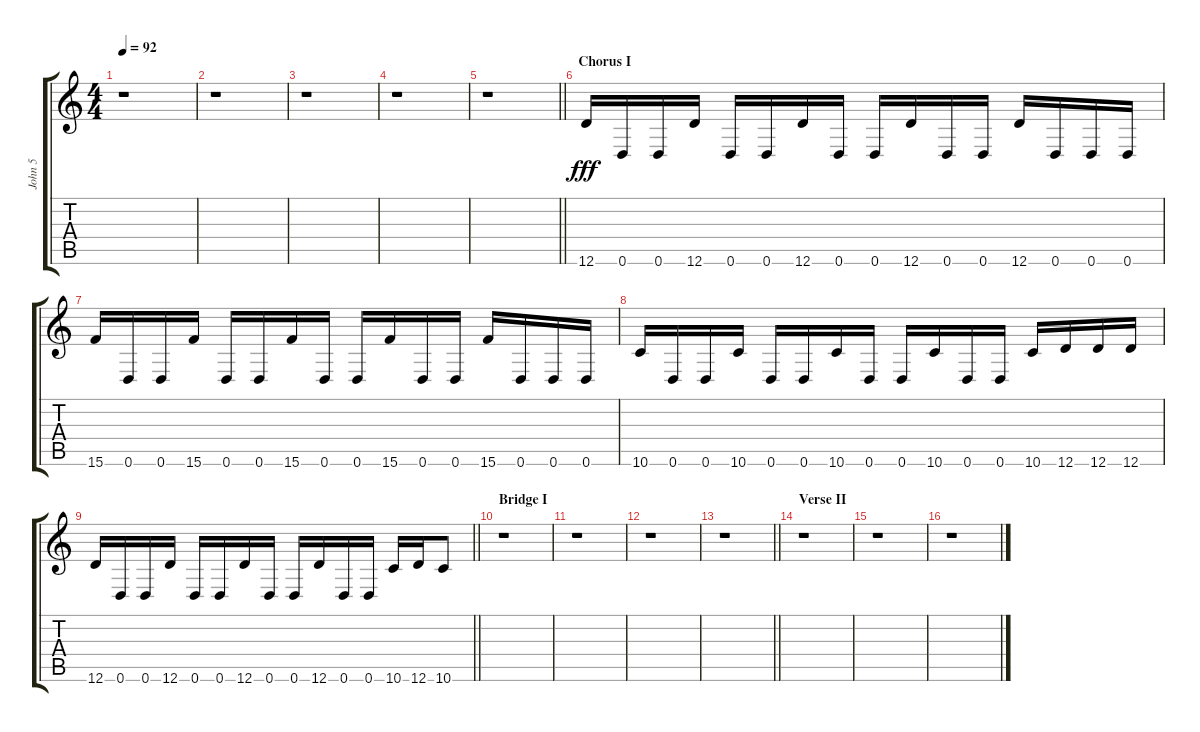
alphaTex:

\track ("John 5" "John 5") {instrument overdrivenguitar}
\staff {score tabs}
\tuning (E4 B3 G3 D3 A2 D2) {hide}
\ts (4 4)
\tempo 92
\clef g2
\ks c
r.1{dy fff} |
r.1 |
r.1 |
r.1 |
\barLineRight lightlight
r.1 |
\section ("" "Chorus I")
12.6.16 0.6.16 0.6.16 12.6.16 0.6.16 0.6.16 12.6.16 0.6.16 0.6.16 12.6.16 0.6.16 0.6.16 12.6.16 0.6.16 0.6.16 0.6.16 |
15.6.16 0.6.16 0.6.16 15.6.16 0.6.16 0.6.16 15.6.16 0.6.16 0.6.16 15.6.16 0.6.16 0.6.16 15.6.16 0.6.16 0.6.16 0.6.16 |
10.6.16 0.6.16 0.6.16 10.6.16 0.6.16 0.6.16 10.6.16 0.6.16 0.6.16 10.6.16 0.6.16 0.6.16 10.6.16 12.6.16 12.6.16 12.6.16 |
\barLineRight lightlight
12.6.16 0.6.16 0.6.16 12.6.16 0.6.16 0.6.16 12.6.16 0.6.16 0.6.16 12.6.16 0.6.16 0.6.16 10.6.16 12.6.16 10.6.8 |
\section ("" "Bridge I")
r.1 |
r.1 |
r.1 |
\barLineRight lightlight
r.1 |
\section ("" "Verse II")
r.1 |
r.1 |
r.1
